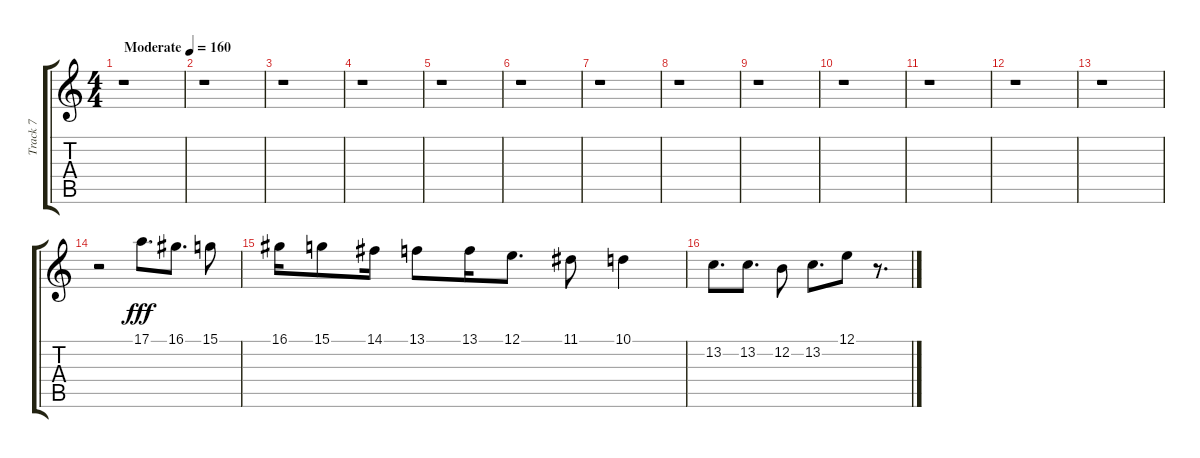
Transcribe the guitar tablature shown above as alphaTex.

\track ("Track 7" "Track 7") {instrument vibraphone}
\staff {score tabs}
\tuning (E4 B3 G3 D3 A2 E2) {hide}
\ts (4 4)
\tempo (160 "Moderate")
\clef g2
\ks c
r.1{dy fff instrument vibraphone} |
r.1 |
r.1 |
r.1 |
r.1 |
r.1 |
r.1 |
r.1 |
r.1 |
r.1 |
r.1 |
r.1 |
r.1 |
r.2 17.1.8{d} 16.1.8{d} 15.1.8 |
16.1.16 15.1.8 14.1.16 13.1.8 13.1.16 12.1.8{d} 11.1.8 10.1.4 |
13.2.8{d} 13.2.8{d} 12.2.8 13.2.8{d} 12.1.8 r.8{d}
